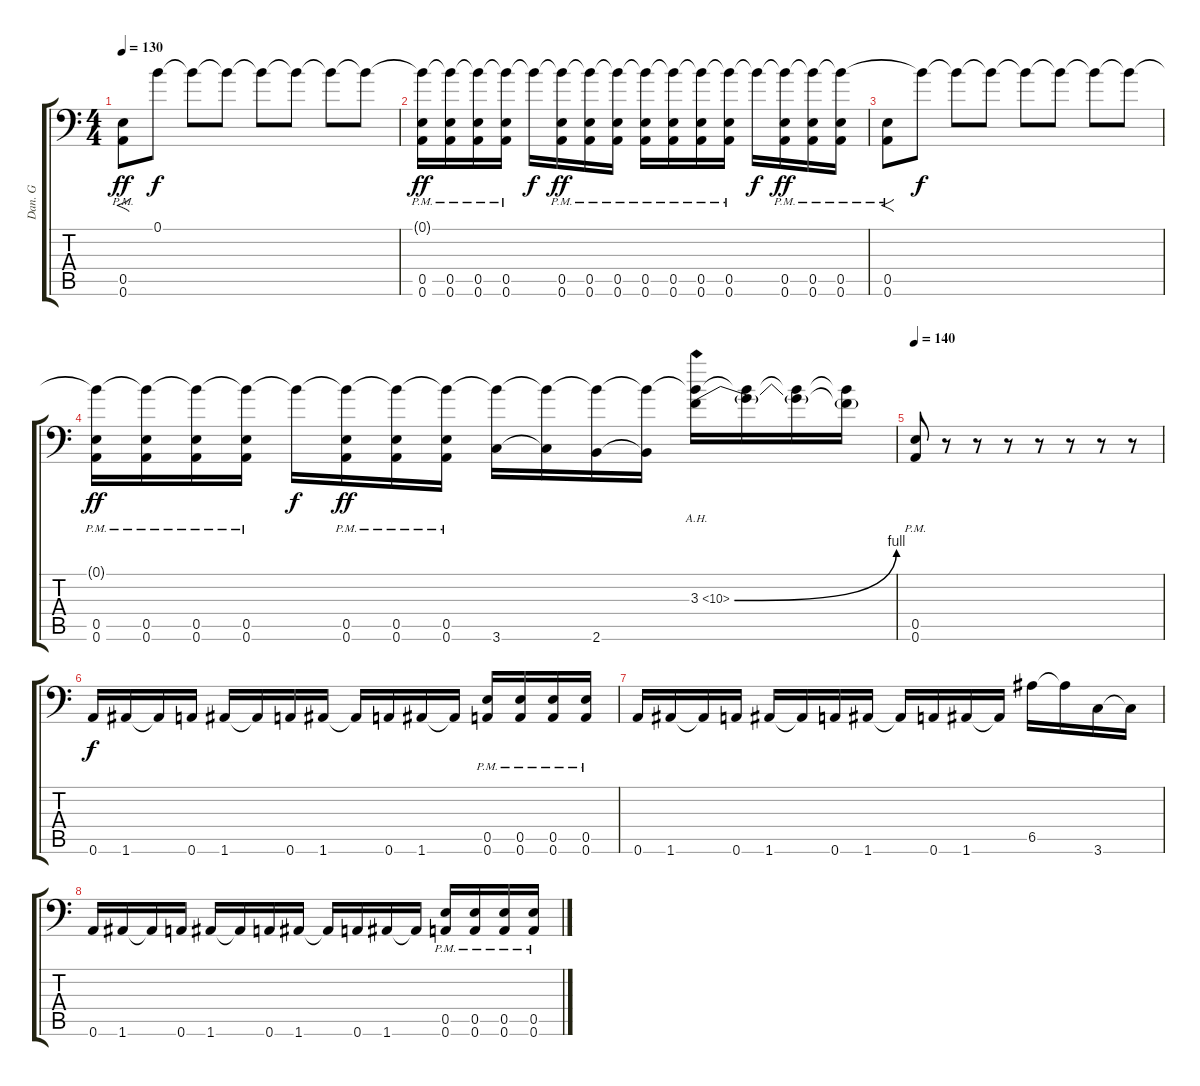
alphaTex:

\track ("Dan. G" "Dan. G") {instrument distortionguitar}
\staff {score tabs}
\tuning (B3 Gb3 D3 A2 E2 A1) {hide}
\ts (4 4)
\tempo 130
\clef f4
\ks c
(0.5{pm} 0.6{pm}).8{f dy ff} 0.1{t}.8{dy f} 0.1{t}.8 0.1{t}.8 0.1{t}.8 0.1{t}.8 0.1{t}.8 0.1{t}.8 |
(0.1{t} 0.5{pm} 0.6{pm}).16{dy ff} (0.1{t} 0.5{pm} 0.6{pm}).16 (0.1{t} 0.5{pm} 0.6{pm}).16 (0.1{t} 0.5{pm} 0.6{pm}).16 0.1{t}.16{dy f} (0.1{t} 0.5{pm} 0.6{pm}).16{dy ff} (0.1{t} 0.5{pm} 0.6{pm}).16 (0.1{t} 0.5{pm} 0.6{pm}).16 (0.1{t} 0.5{pm} 0.6{pm}).16 (0.1{t} 0.5{pm} 0.6{pm}).16 (0.1{t} 0.5{pm} 0.6{pm}).16 (0.1{t} 0.5{pm} 0.6{pm}).16 0.1{t}.16{dy f} (0.1{t} 0.5{pm} 0.6{pm}).16{dy ff} (0.1{t} 0.5{pm} 0.6{pm}).16 (0.1{t} 0.5{pm} 0.6{pm}).16 |
(0.5{pm} 0.6{pm}).8{f} 0.1{t}.8{dy f} 0.1{t}.8 0.1{t}.8 0.1{t}.8 0.1{t}.8 0.1{t}.8 0.1{t}.8 |
(0.1{t} 0.5{pm} 0.6{pm}).16{dy ff} (0.1{t} 0.5{pm} 0.6{pm}).16 (0.1{t} 0.5{pm} 0.6{pm}).16 (0.1{t} 0.5{pm} 0.6{pm}).16 0.1{t}.16{dy f} (0.1{t} 0.5{pm} 0.6{pm}).16{dy ff} (0.1{t} 0.5{pm} 0.6{pm}).16 (0.1{t} 0.5{pm} 0.6{pm}).16 (0.1{t} 3.6).16 (0.1{t} 3.6{t}).16 (0.1{t} 2.6).16 (0.1{t} 2.6{t}).16 (0.1{t} 3.3{be (bend 0 0 60 4) ah 7}).16 (0.1{t} 3.3{t}).16 (0.1{t} 3.3{t}).16 (0.1{t} 3.3{t}).16 |
\tempo 140
(0.5{pm} 0.6{pm}).8 r.8 r.8 r.8 r.8 r.8 r.8 r.8 |
0.6.16{dy f} 1.6.16 1.6{t}.16 0.6.16 1.6.16 1.6{t}.16 0.6.16 1.6.16 1.6{t}.16 0.6.16 1.6.16 1.6{t}.16 (0.5{pm} 0.6{pm}).16 (0.5{pm} 0.6{pm}).16 (0.5{pm} 0.6{pm}).16 (0.5{pm} 0.6{pm}).16 |
0.6.16 1.6.16 1.6{t}.16 0.6.16 1.6.16 1.6{t}.16 0.6.16 1.6.16 1.6{t}.16 0.6.16 1.6.16 1.6{t}.16 6.5.16 6.5{t}.16 3.6.16 3.6{t}.16 |
0.6.16 1.6.16 1.6{t}.16 0.6.16 1.6.16 1.6{t}.16 0.6.16 1.6.16 1.6{t}.16 0.6.16 1.6.16 1.6{t}.16 (0.5{pm} 0.6{pm}).16 (0.5{pm} 0.6{pm}).16 (0.5{pm} 0.6{pm}).16 (0.5{pm} 0.6{pm}).16
